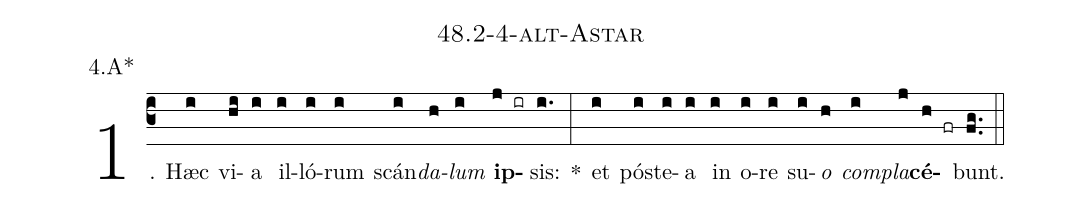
name: 48.2-4-alt-Astar;
annotation: 4.A*;
%%
(c3)1. Hæc(i) vi(hi)a(i) il(i)ló(i)rum(i) scán(i)<i>da</i>(h)<i>lum</i>(i) <b>ip</b>(j ir)sis:(i.) *(:) et(i) póst(i)e(i)a(i) in(i) o(i)re(i) su(i)<i>o</i>(h) <i>com</i>(i)<i>pla</i>(j)<b>cé</b>(h fr)bunt.(fg..) (::)


%E(i) u(h) o(i) u(j) a(h) e.(fg..) (::)
